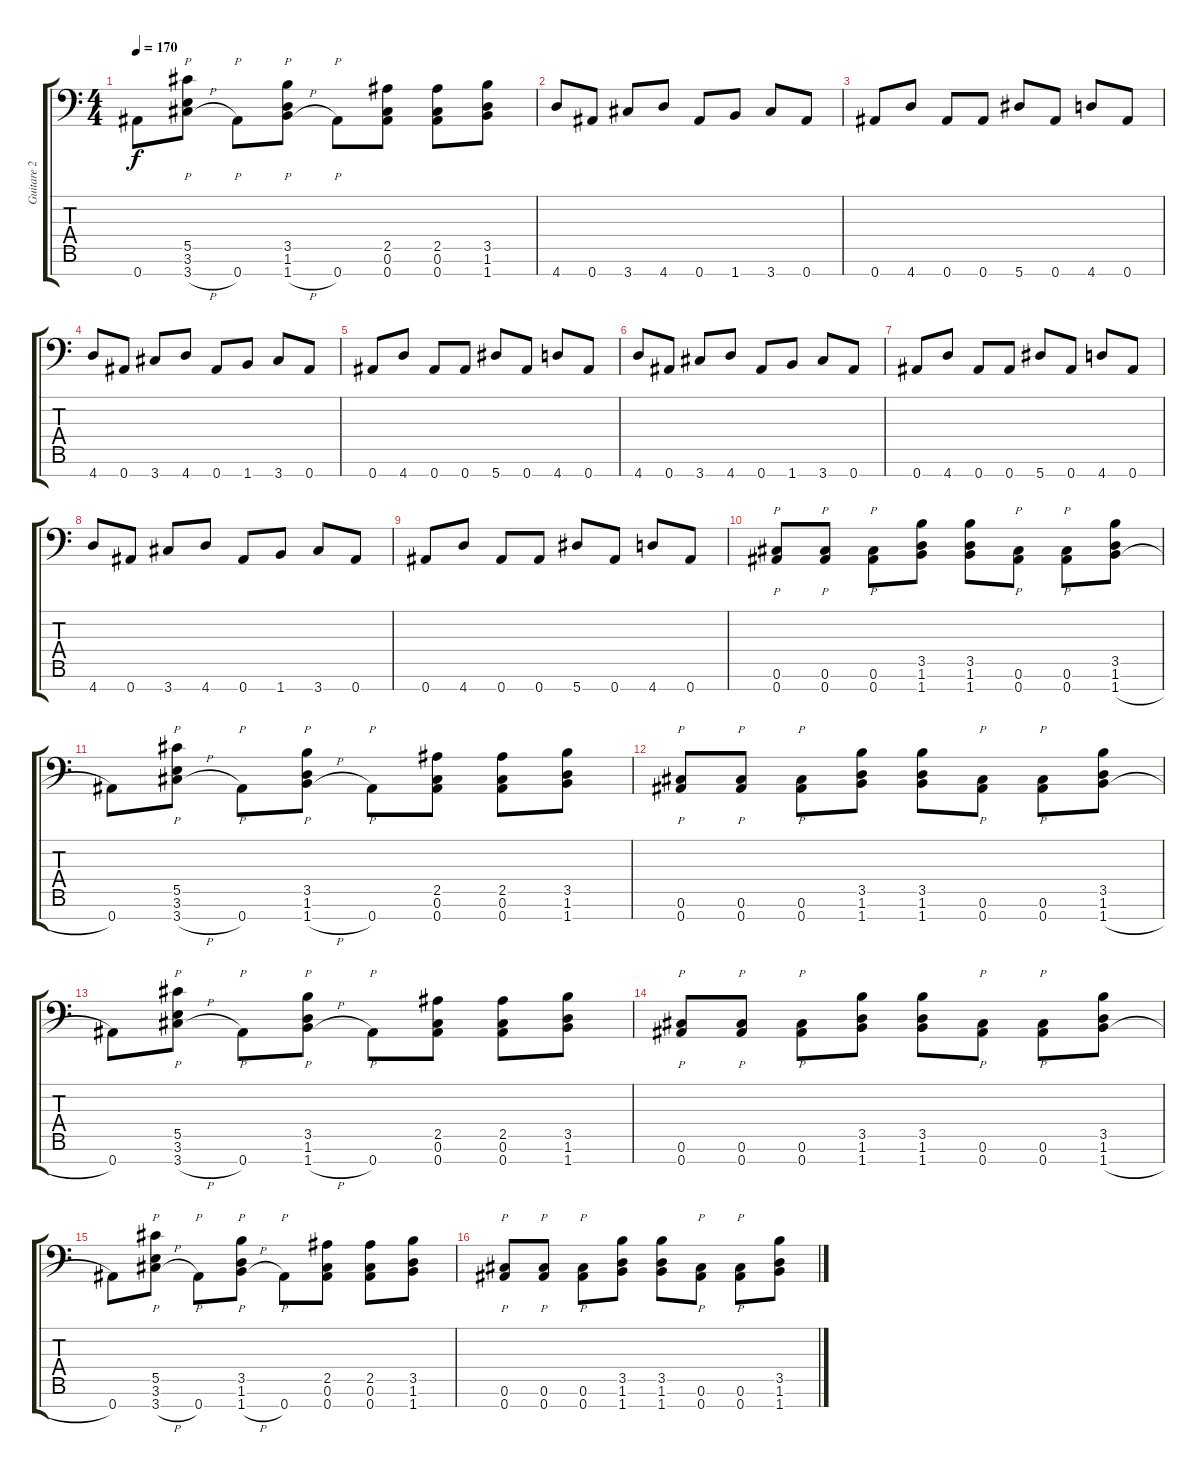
\track ("Guitare 2" "Guitare 2") {instrument distortionguitar}
\staff {score tabs}
\tuning (Eb4 Bb3 Gb3 Db3 Ab2 Db2 Bb1) {hide}
\ts (4 4)
\tempo 170
\clef f4
\ks c
0.7.8{dy f} (5.5 3.6 3.7{h}).8{p} 0.7.8{p} (3.5 1.6 1.7{h}).8{p} 0.7.8{p} (2.5 0.6 0.7).8 (2.5 0.6 0.7).8 (3.5 1.6 1.7).8 |
4.7.8 0.7.8 3.7.8 4.7.8 0.7.8 1.7.8 3.7.8 0.7.8 |
0.7.8 4.7.8 0.7.8 0.7.8 5.7.8 0.7.8 4.7.8 0.7.8 |
4.7.8 0.7.8 3.7.8 4.7.8 0.7.8 1.7.8 3.7.8 0.7.8 |
0.7.8 4.7.8 0.7.8 0.7.8 5.7.8 0.7.8 4.7.8 0.7.8 |
4.7.8 0.7.8 3.7.8 4.7.8 0.7.8 1.7.8 3.7.8 0.7.8 |
0.7.8 4.7.8 0.7.8 0.7.8 5.7.8 0.7.8 4.7.8 0.7.8 |
4.7.8 0.7.8 3.7.8 4.7.8 0.7.8 1.7.8 3.7.8 0.7.8 |
0.7.8 4.7.8 0.7.8 0.7.8 5.7.8 0.7.8 4.7.8 0.7.8 |
(0.6 0.7).8{p} (0.6 0.7).8{p} (0.6 0.7).8{p} (3.5 1.6 1.7).8 (3.5 1.6 1.7).8 (0.6 0.7).8{p} (0.6 0.7).8{p} (3.5 1.6 1.7{h}).8 |
0.7.8 (5.5 3.6 3.7{h}).8{p} 0.7.8{p} (3.5 1.6 1.7{h}).8{p} 0.7.8{p} (2.5 0.6 0.7).8 (2.5 0.6 0.7).8 (3.5 1.6 1.7).8 |
(0.6 0.7).8{p} (0.6 0.7).8{p} (0.6 0.7).8{p} (3.5 1.6 1.7).8 (3.5 1.6 1.7).8 (0.6 0.7).8{p} (0.6 0.7).8{p} (3.5 1.6 1.7{h}).8 |
0.7.8 (5.5 3.6 3.7{h}).8{p} 0.7.8{p} (3.5 1.6 1.7{h}).8{p} 0.7.8{p} (2.5 0.6 0.7).8 (2.5 0.6 0.7).8 (3.5 1.6 1.7).8 |
(0.6 0.7).8{p} (0.6 0.7).8{p} (0.6 0.7).8{p} (3.5 1.6 1.7).8 (3.5 1.6 1.7).8 (0.6 0.7).8{p} (0.6 0.7).8{p} (3.5 1.6 1.7{h}).8 |
0.7.8 (5.5 3.6 3.7{h}).8{p} 0.7.8{p} (3.5 1.6 1.7{h}).8{p} 0.7.8{p} (2.5 0.6 0.7).8 (2.5 0.6 0.7).8 (3.5 1.6 1.7).8 |
(0.6 0.7).8{p} (0.6 0.7).8{p} (0.6 0.7).8{p} (3.5 1.6 1.7).8 (3.5 1.6 1.7).8 (0.6 0.7).8{p} (0.6 0.7).8{p} (3.5 1.6 1.7{h}).8
